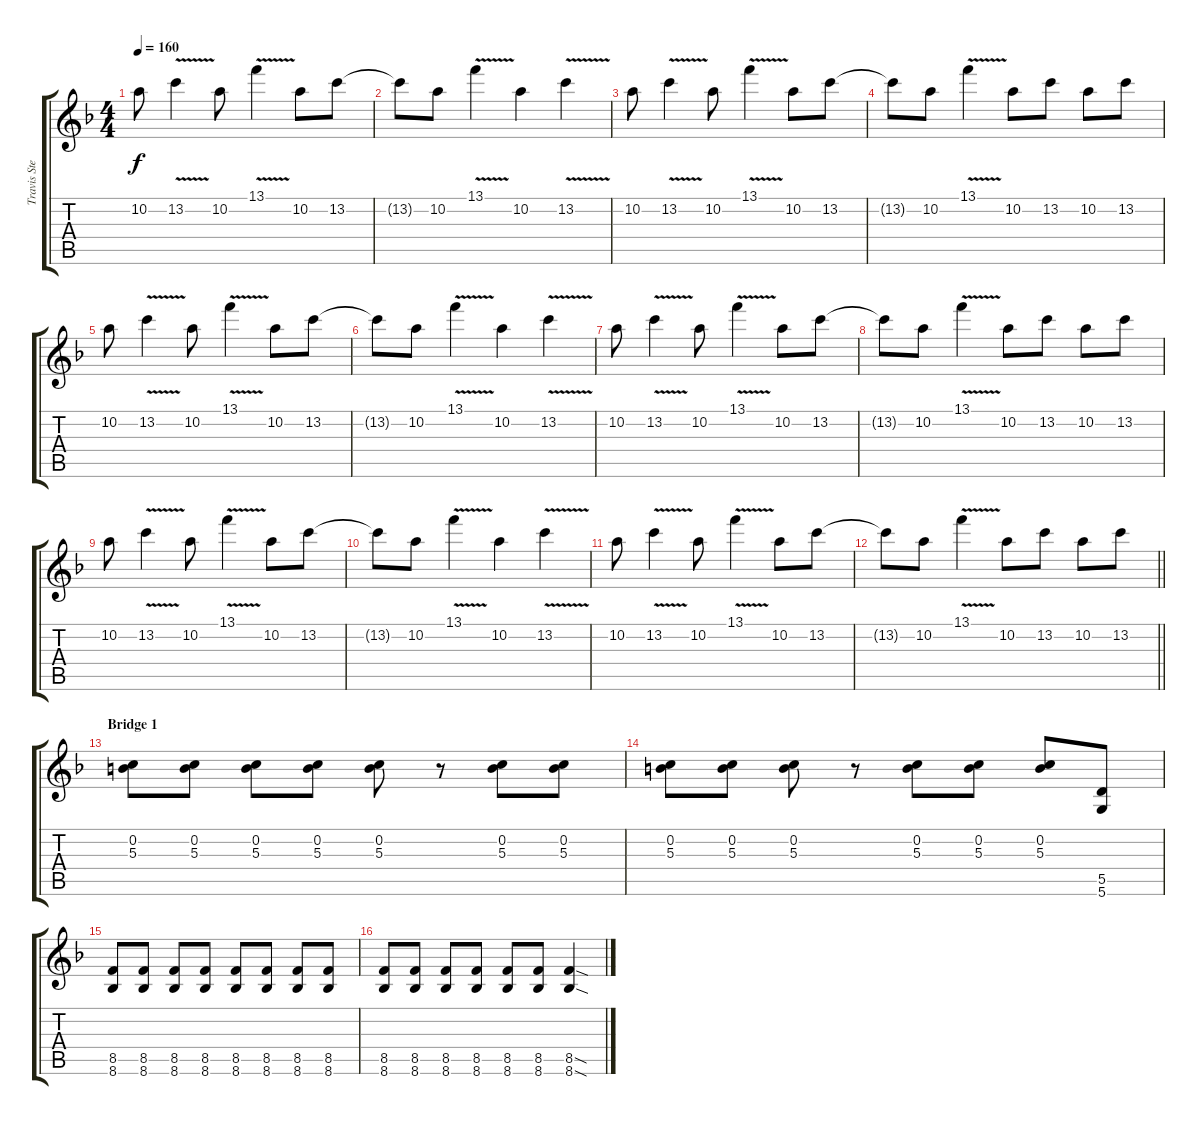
\track ("Travis Stever" "Travis Ste") {instrument distortionguitar}
\staff {score tabs}
\tuning (E4 B3 G3 D3 A2 D2) {hide}
\ts (4 4)
\tempo 160
\clef g2
\ks dminor
10.2.8{dy f} 13.2{v}.4 10.2.8 13.1{v}.4 10.2.8 13.2.8 |
13.2{t}.8 10.2.8 13.1{v}.4 10.2.4 13.2{v}.4 |
10.2.8 13.2{v}.4 10.2.8 13.1{v}.4 10.2.8 13.2.8 |
13.2{t}.8 10.2.8 13.1{v}.4 10.2.8 13.2.8 10.2.8 13.2.8 |
10.2.8 13.2{v}.4 10.2.8 13.1{v}.4 10.2.8 13.2.8 |
13.2{t}.8 10.2.8 13.1{v}.4 10.2.4 13.2{v}.4 |
10.2.8 13.2{v}.4 10.2.8 13.1{v}.4 10.2.8 13.2.8 |
13.2{t}.8 10.2.8 13.1{v}.4 10.2.8 13.2.8 10.2.8 13.2.8 |
10.2.8 13.2{v}.4 10.2.8 13.1{v}.4 10.2.8 13.2.8 |
13.2{t}.8 10.2.8 13.1{v}.4 10.2.4 13.2{v}.4 |
10.2.8 13.2{v}.4 10.2.8 13.1{v}.4 10.2.8 13.2.8 |
\barLineRight lightlight
13.2{t}.8 10.2.8 13.1{v}.4 10.2.8 13.2.8 10.2.8 13.2.8 |
\section ("" "Bridge 1")
(0.2 5.3).8 (0.2 5.3).8 (0.2 5.3).8 (0.2 5.3).8 (0.2 5.3).8 r.8 (0.2 5.3).8 (0.2 5.3).8 |
(0.2 5.3).8 (0.2 5.3).8 (0.2 5.3).8 r.8 (0.2 5.3).8 (0.2 5.3).8 (0.2 5.3).8 (5.5 5.6).8 |
(8.5 8.6).8 (8.5 8.6).8 (8.5 8.6).8 (8.5 8.6).8 (8.5 8.6).8 (8.5 8.6).8 (8.5 8.6).8 (8.5 8.6).8 |
(8.5 8.6).8 (8.5 8.6).8 (8.5 8.6).8 (8.5 8.6).8 (8.5 8.6).8 (8.5 8.6).8 (8.5{sod} 8.6{sod}).4
